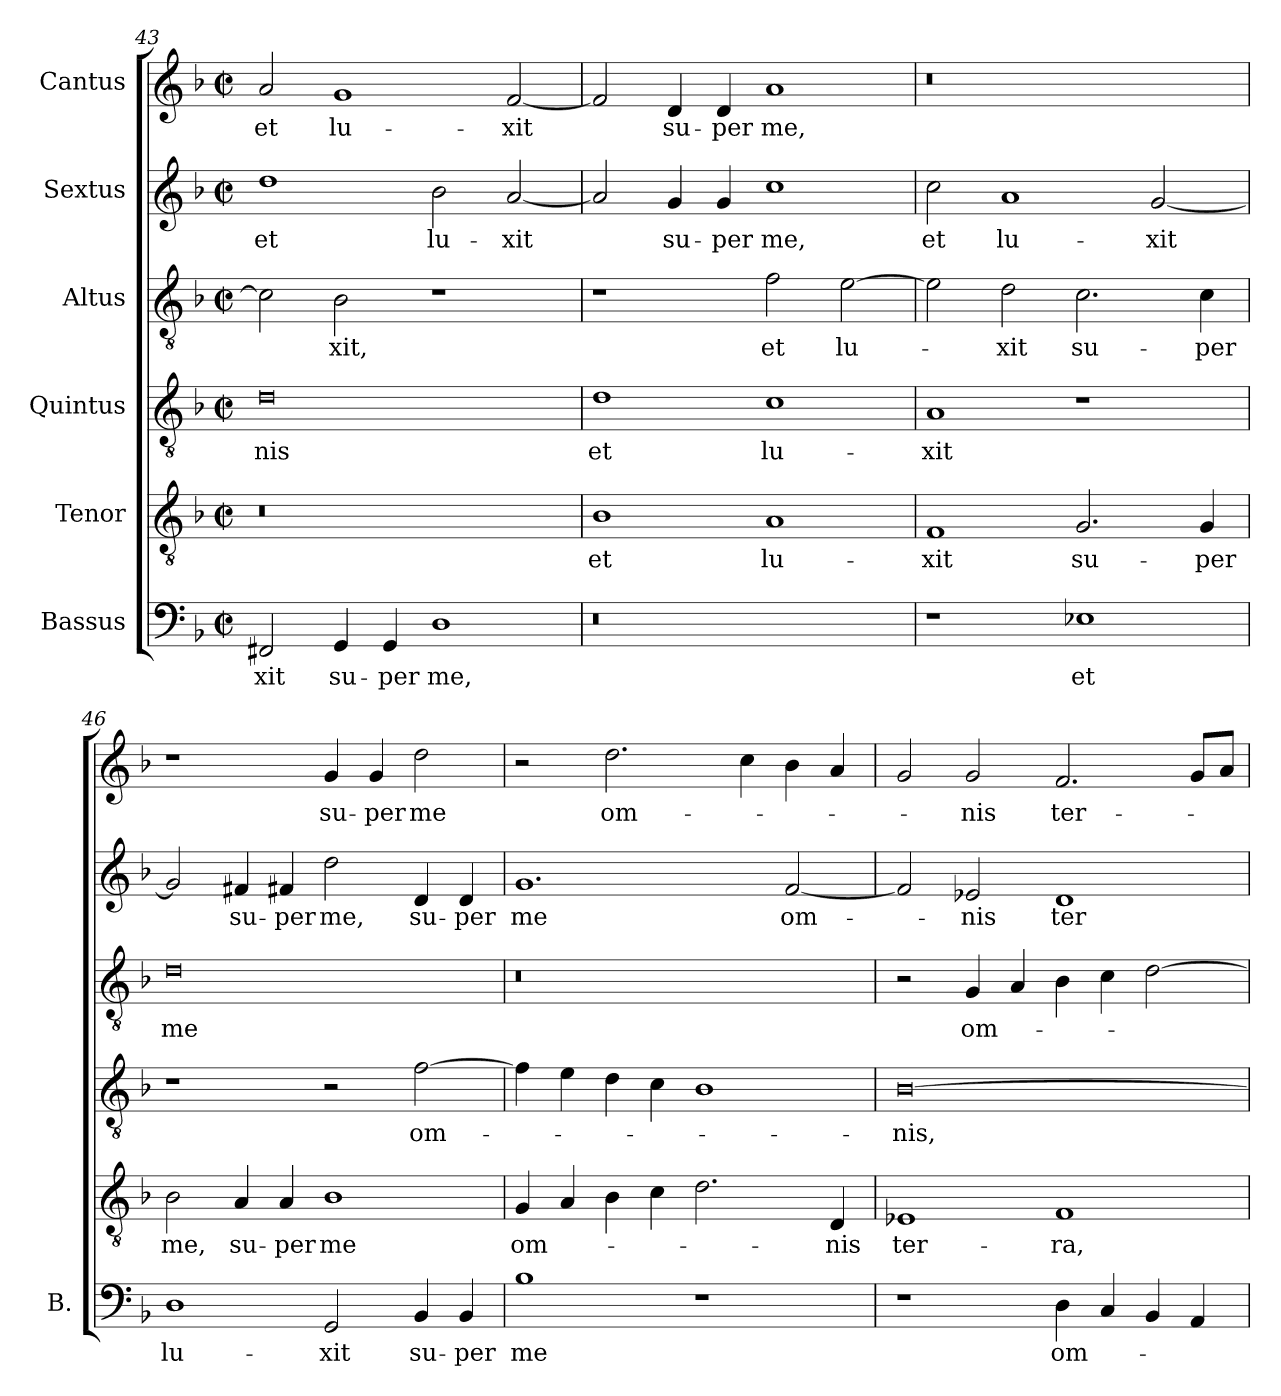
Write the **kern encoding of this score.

**kern	**text	**kern	**text	**kern	**text	**kern	**text	**kern	**text	**kern	**text
*part6	*part6	*part5	*part5	*part4	*part4	*part3	*part3	*part2	*part2	*part1	*part1
*staff6	*staff6	*staff5	*staff5	*staff4	*staff4	*staff3	*staff3	*staff2	*staff2	*staff1	*staff1
*I"Bassus	*	*I"Tenor	*	*I"Quintus	*	*I"Altus	*	*I"Sextus	*	*I"Cantus	*
*I'B.	*	*	*	*	*	*	*	*	*	*	*
*clefF4	*	*clefGv2	*	*clefGv2	*	*clefGv2	*	*clefG2	*	*clefG2	*
*k[b-]	*	*k[b-]	*	*k[b-]	*	*k[b-]	*	*k[b-]	*	*k[b-]	*
*F:	*	*F:	*	*F:	*	*F:	*	*F:	*	*F:	*
*M2/2	*	*M2/2	*	*M2/2	*	*M2/2	*	*M2/2	*	*M2/2	*
*met(c|)	*	*met(c|)	*	*met(c|)	*	*met(c|)	*	*met(c|)	*	*met(c|)	*
=43	=43	=43	=43	=43	=43	=43	=43	=43	=43	=43	=43
!	!	!LO:N:vis=0	!	!	!	!	!	!	!	!	!
2FF#X/	-xit	1r	.	0d\	-nis	2c\]	.	1dd\	et	2a/	et
4GG/	su-	.	.	.	.	2B-\	-xit,	.	.	1g/	lu-
4GG/	-per	.	.	.	.	.	.	.	.	.	.
1D\	me,	1ryy	.	.	.	1r	.	2b-\	lu-	.	.
.	.	.	.	.	.	.	.	[2a/	-xit	[2f/	-xit
=44	=44	=44	=44	=44	=44	=44	=44	=44	=44	=44	=44
!LO:N:vis=0	!	!	!	!	!	!	!	!	!	!	!
1r	.	1B-\	et	1d\	et	1r	.	2a/]	.	2f/]	.
.	.	.	.	.	.	.	.	4g/	su-	4d/	su-
.	.	.	.	.	.	.	.	4g/	-per	4d/	-per
1ryy	.	1A/	lu-	1c\	lu-	2f\	et	1cc\	me,	1a/	me,
.	.	.	.	.	.	[2e\	lu-	.	.	.	.
=45	=45	=45	=45	=45	=45	=45	=45	=45	=45	=45	=45
!	!	!	!	!	!	!	!	!	!	!LO:N:vis=0	!
1r	.	1F/	-xit	1A/	-xit	2e\]	.	2cc\	et	1r	.
.	.	.	.	.	.	2d\	-xit	1a/	lu-	.	.
1E-X\	et	2.G/	su-	1r	.	2.c\	su-	.	.	1ryy	.
.	.	.	.	.	.	.	.	[2g/	-xit	.	.
.	.	4G/	-per	.	.	4c\	-per	.	.	.	.
=46	=46	=46	=46	=46	=46	=46	=46	=46	=46	=46	=46
1D\	lu-	2B-\	me,	1r	.	0d\	me	2g/]	.	1r	.
.	.	4A/	su-	.	.	.	.	4f#X/	su-	.	.
.	.	4A/	-per	.	.	.	.	4f#X/	-per	.	.
2GG/	-xit	1B-\	me	2r	.	.	.	2dd\	me,	4g/	su-
.	.	.	.	.	.	.	.	.	.	4g/	-per
4BB-/	su-	.	.	[2f\	om-	.	.	4d/	su-	2dd\	me
4BB-/	-per	.	.	.	.	.	.	4d/	-per	.	.
=47	=47	=47	=47	=47	=47	=47	=47	=47	=47	=47	=47
!	!	!	!	!	!	!LO:N:vis=0	!	!	!	!	!
1B-\	me	4G/	om-	4f\]	.	1r	.	1.g/	me	2r	.
.	.	4A/	.	4e\	.	.	.	.	.	.	.
.	.	4B-\	.	4d\	.	.	.	.	.	2.dd\	om-
.	.	4c\	.	4c\	.	.	.	.	.	.	.
1r	.	2.d\	.	1B-\	.	1ryy	.	.	.	.	.
.	.	.	.	.	.	.	.	.	.	4cc\	.
.	.	.	.	.	.	.	.	[2f/	om-	4b-\	.
.	.	4D/	-nis	.	.	.	.	.	.	4a/	.
=48	=48	=48	=48	=48	=48	=48	=48	=48	=48	=48	=48
1r	.	1E-X/	ter-	[0B-\	-nis,	2r	.	2f/]	.	2g/	.
.	.	.	.	.	.	4G/	om-	2e-X/	-nis	2g/	-nis
.	.	.	.	.	.	4A/	.	.	.	.	.
4D\	om-	1F/	-ra,	.	.	4B-\	.	1d/	ter-	2.f/	ter-
4C/	.	.	.	.	.	4c\	.	.	.	.	.
4BB-/	.	.	.	.	.	[2d\	.	.	.	.	.
4AA/	.	.	.	.	.	.	.	.	.	8g/L	.
.	.	.	.	.	.	.	.	.	.	8a/J	.
=	=	=	=	=	=	=	=	=	=	=	=
*-	*-	*-	*-	*-	*-	*-	*-	*-	*-	*-	*-
